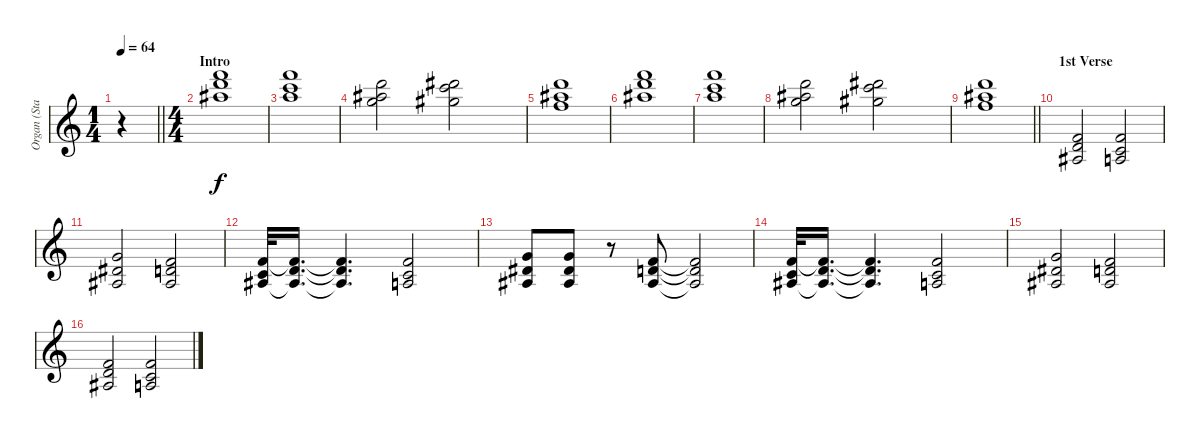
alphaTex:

\track ("Organ (Staff 1)" "Organ (Sta") {instrument rockorgan}
\staff {score}
\tuning (E4 B3 G3 D3 A2 E2 B1) {hide}
\ts (1 4)
\tempo 64
\clef g2
\barLineRight lightlight
\ks c
r.4{dy f instrument rockorgan} |
\ts (4 4)
\section ("" "Intro")
(25.1 27.2 27.3).1 |
(25.1 25.2 26.3).1 |
(22.1 23.2 24.3).2 (23.1 25.2 25.3).2 |
(22.1 23.2 22.3).1 |
(25.1 27.2 27.3).1 |
(25.1 25.2 26.3).1 |
(22.1 23.2 24.3).2 (23.1 25.2 25.3).2 |
\barLineRight lightlight
(22.1 23.2 22.3).1 |
\section ("" "1st Verse")
(1.1 3.2 3.3).2 (1.1 1.2 2.3).2 |
(3.1 4.2 3.3).2 (1.1 3.2 3.3).2 |
(1.1 1.2 3.3).32 (1.1{t} 3.2 3.3{t}).16{d} (1.1{t} 3.2{t} 3.3{t}).4{d} (1.1 1.2 2.3).2 |
(3.1 4.2 3.3).8 (3.1 4.2 3.3).8 r.8 (1.1 3.2 3.3).8 (1.1{t} 3.2{t} 3.3{t}).2 |
(1.1 1.2 3.3).32 (1.1{t} 3.2 3.3{t}).16{d} (1.1{t} 3.2{t} 3.3{t}).4{d} (1.1 1.2 2.3).2 |
(3.1 4.2 3.3).2 (1.1 3.2 3.3).2 |
(1.1 3.2 3.3).2 (1.1 1.2 2.3).2
